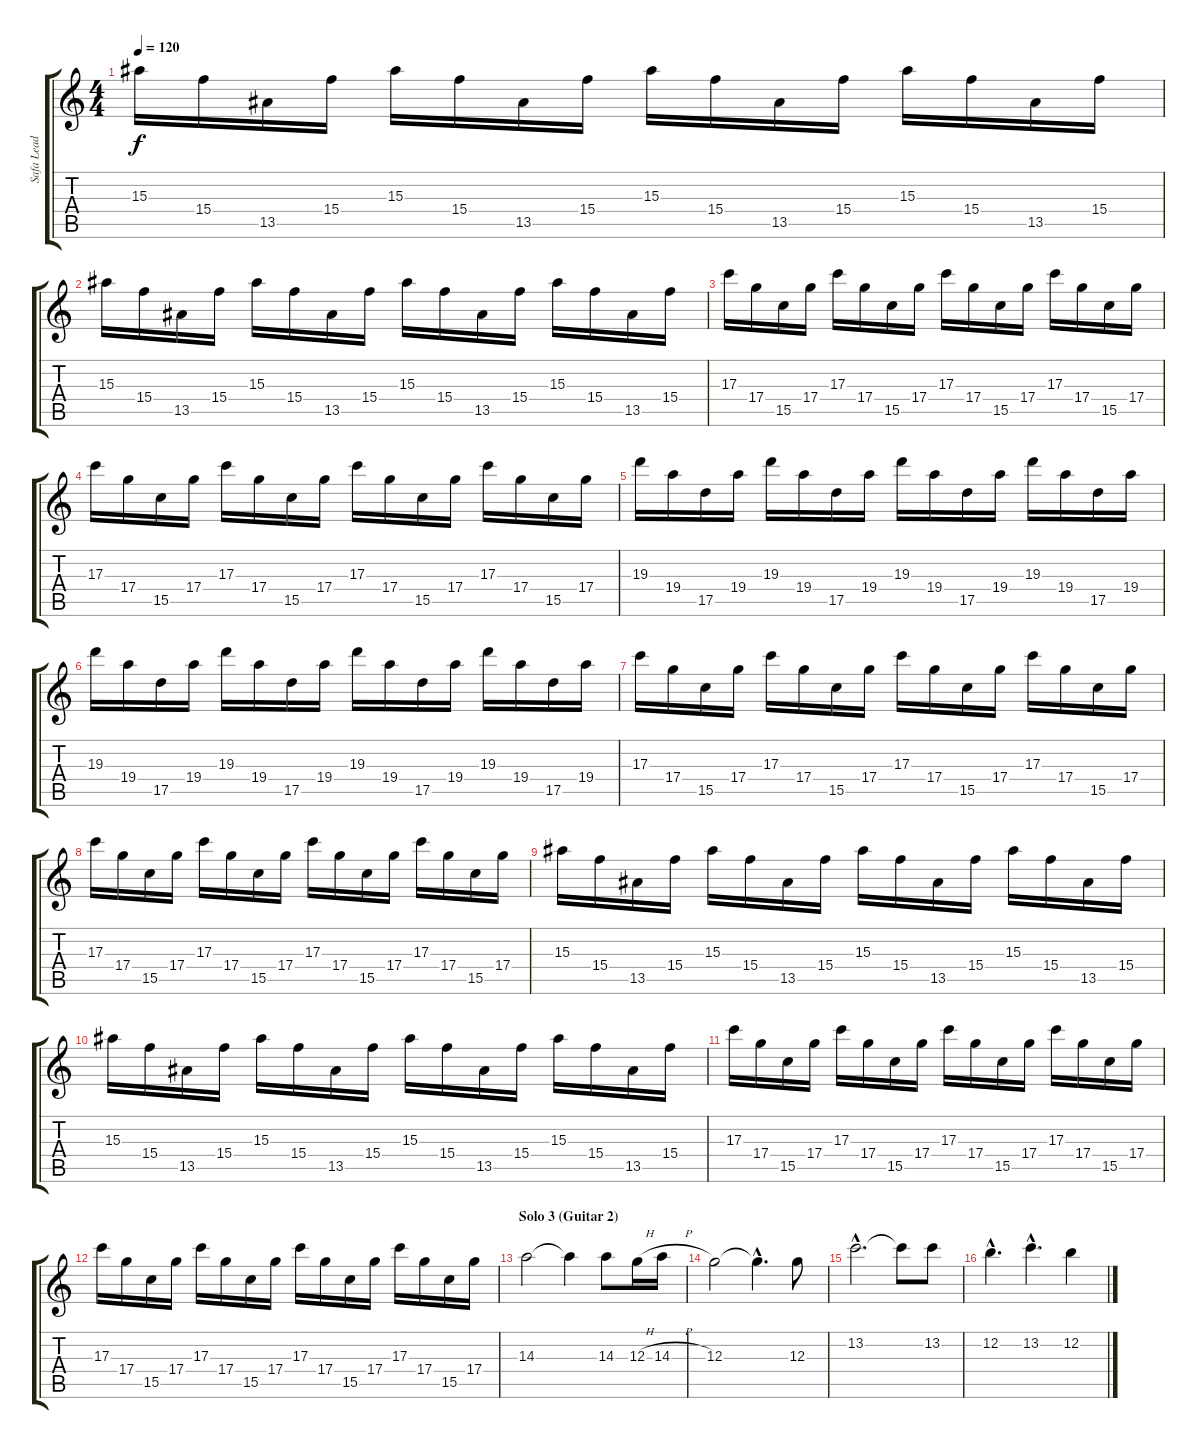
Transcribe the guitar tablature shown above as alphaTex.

\track ("Safa Lead" "Safa Lead") {instrument distortionguitar}
\staff {score tabs}
\tuning (E4 B3 G3 D3 A2 E2) {hide}
\ts (4 4)
\tempo 120
\clef g2
\ks c
15.3.16{dy f} 15.4.16 13.5.16 15.4.16 15.3.16 15.4.16 13.5.16 15.4.16 15.3.16 15.4.16 13.5.16 15.4.16 15.3.16 15.4.16 13.5.16 15.4.16 |
15.3.16 15.4.16 13.5.16 15.4.16 15.3.16 15.4.16 13.5.16 15.4.16 15.3.16 15.4.16 13.5.16 15.4.16 15.3.16 15.4.16 13.5.16 15.4.16 |
17.3.16 17.4.16 15.5.16 17.4.16 17.3.16 17.4.16 15.5.16 17.4.16 17.3.16 17.4.16 15.5.16 17.4.16 17.3.16 17.4.16 15.5.16 17.4.16 |
17.3.16 17.4.16 15.5.16 17.4.16 17.3.16 17.4.16 15.5.16 17.4.16 17.3.16 17.4.16 15.5.16 17.4.16 17.3.16 17.4.16 15.5.16 17.4.16 |
19.3.16 19.4.16 17.5.16 19.4.16 19.3.16 19.4.16 17.5.16 19.4.16 19.3.16 19.4.16 17.5.16 19.4.16 19.3.16 19.4.16 17.5.16 19.4.16 |
19.3.16 19.4.16 17.5.16 19.4.16 19.3.16 19.4.16 17.5.16 19.4.16 19.3.16 19.4.16 17.5.16 19.4.16 19.3.16 19.4.16 17.5.16 19.4.16 |
17.3.16 17.4.16 15.5.16 17.4.16 17.3.16 17.4.16 15.5.16 17.4.16 17.3.16 17.4.16 15.5.16 17.4.16 17.3.16 17.4.16 15.5.16 17.4.16 |
17.3.16 17.4.16 15.5.16 17.4.16 17.3.16 17.4.16 15.5.16 17.4.16 17.3.16 17.4.16 15.5.16 17.4.16 17.3.16 17.4.16 15.5.16 17.4.16 |
15.3.16 15.4.16 13.5.16 15.4.16 15.3.16 15.4.16 13.5.16 15.4.16 15.3.16 15.4.16 13.5.16 15.4.16 15.3.16 15.4.16 13.5.16 15.4.16 |
15.3.16 15.4.16 13.5.16 15.4.16 15.3.16 15.4.16 13.5.16 15.4.16 15.3.16 15.4.16 13.5.16 15.4.16 15.3.16 15.4.16 13.5.16 15.4.16 |
17.3.16 17.4.16 15.5.16 17.4.16 17.3.16 17.4.16 15.5.16 17.4.16 17.3.16 17.4.16 15.5.16 17.4.16 17.3.16 17.4.16 15.5.16 17.4.16 |
17.3.16 17.4.16 15.5.16 17.4.16 17.3.16 17.4.16 15.5.16 17.4.16 17.3.16 17.4.16 15.5.16 17.4.16 17.3.16 17.4.16 15.5.16 17.4.16 |
\section ("" "Solo 3 (Guitar 2) ")
14.3.2 14.3{t}.4 14.3.8 12.3{h}.16 14.3{h}.16 |
12.3.2 12.3{hac t}.4{d} 12.3.8 |
13.2{hac}.2{d} 13.2{t}.8 13.2.8 |
12.2{hac}.4{d} 13.2{hac}.4{d} 12.2.4
